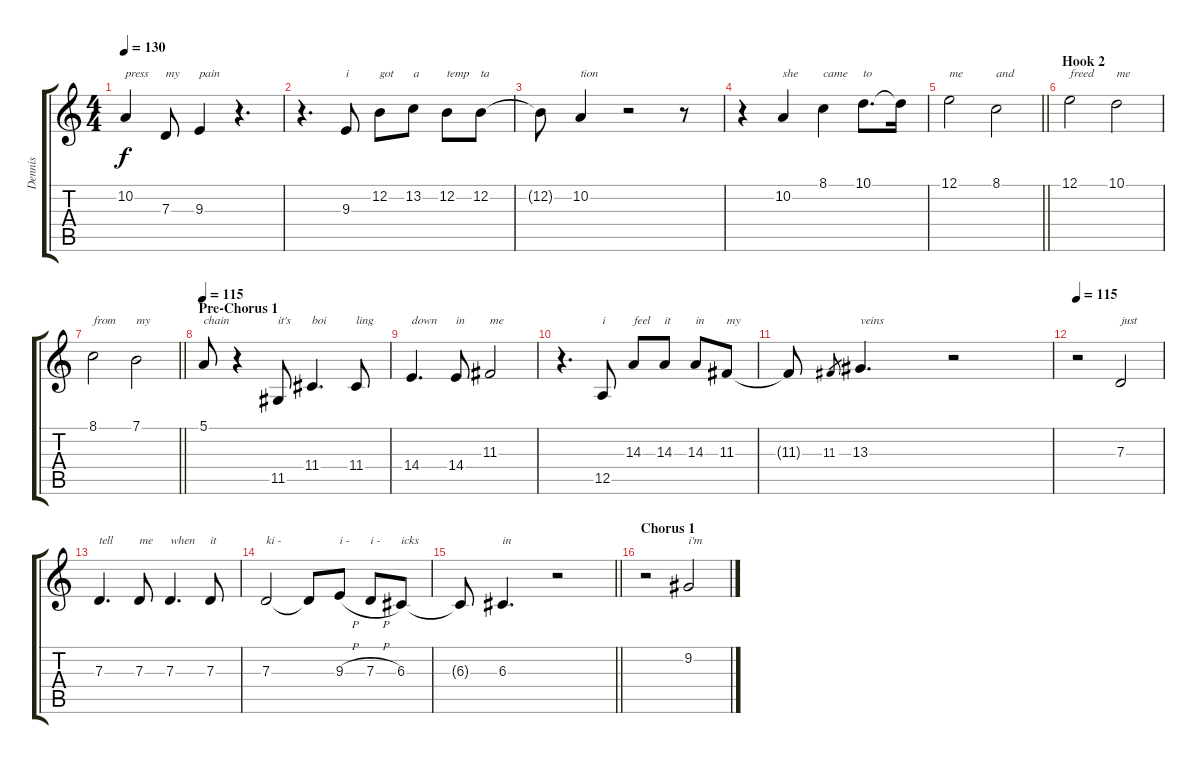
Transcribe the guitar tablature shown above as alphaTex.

\track ("Dennis" "Dennis") {instrument tenorsax}
\staff {score tabs}
\tuning (E4 B3 G3 D3 A2 E2) {hide}
\ts (4 4)
\tempo 130
\clef g2
\ks c
10.2.4{txt "press" dy f} 7.3.8{txt "my"} 9.3.4{txt "pain"} r.4{d} |
r.4{d} 9.3.8{txt "i"} 12.2.8{txt "got"} 13.2.8{txt "a"} 12.2.8{txt "temp"} 12.2.8{txt "ta"} |
12.2{t}.8 10.2.4{txt "tion"} r.2 r.8 |
r.4 10.2.4{txt "she"} 8.1.4{txt "came"} 10.1.8{d txt "to"} 10.1{t}.16 |
\barLineRight lightlight
12.1.2{txt "me"} 8.1.2{txt "and"} |
\section ("" "Hook 2")
12.1.2{txt "freed"} 10.1.2{txt "me"} |
\barLineRight lightlight
8.1.2{txt "from"} 7.1.2{txt "my"} |
\section ("" "Pre-Chorus 1")
\tempo 115
5.1.8{txt "chain"} r.4 11.5.8{txt "it's"} 11.4.4{d txt "boi"} 11.4.8{txt "ling"} |
14.4.4{d txt "down"} 14.4.8{txt "in"} 11.3.2{txt "me"} |
r.4{d} 12.5.8{txt "i"} 14.3.8{txt "feel"} 14.3.8{txt "it"} 14.3.8{txt "in"} 11.3.8{txt "my"} |
11.3{t}.8 11.3.8{gr} 13.3.4{d txt "veins"} r.2 |
\tempo 115
r.2 7.3.2{txt "just"} |
7.3.4{d txt "tell"} 7.3.8{txt "me"} 7.3.4{d txt "when"} 7.3.8{txt "it"} |
7.3.2{txt "ki -"} 7.3{t}.8 9.3{h}.8{txt "i -"} 7.3{h}.8{txt "i -"} 6.3.8{txt "icks"} |
\barLineRight lightlight
6.3{t}.8 6.3.4{d txt "in"} r.2 |
\section ("" "Chorus 1")
r.2 9.2.2{txt "i'm"}
